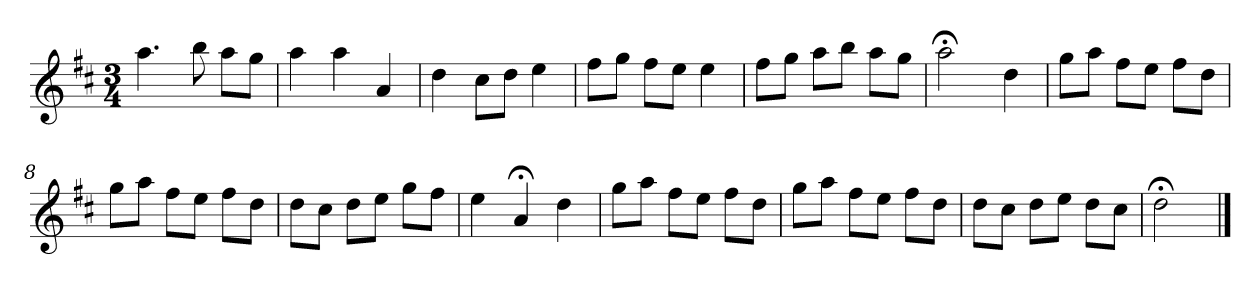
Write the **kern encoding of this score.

**kern
*part1
*staff1
*k[f#c#]
*D:
*M3/4
*MM120
=1
4.aa
8bb
8aaL
8ggJ
=2
4aa
4aa
4a
=3
4dd
8cc#L
8ddJ
4ee
=4
8ff#L
8ggJ
8ff#L
8eeJ
4ee
=5
8ff#L
8ggJ
8aaL
8bbJ
8aaL
8ggJ
=6
2aa;<
4dd
=7
8ggL
8aaJ
8ff#L
8eeJ
8ff#L
8ddJ
=8
8ggL
8aaJ
8ff#L
8eeJ
8ff#L
8ddJ
=9
8ddL
8cc#J
8ddL
8eeJ
8ggL
8ff#J
=10
4ee
4a;<
4dd
=11
8ggL
8aaJ
8ff#L
8eeJ
8ff#L
8ddJ
=12
8ggL
8aaJ
8ff#L
8eeJ
8ff#L
8ddJ
=13
8ddL
8cc#J
8ddL
8eeJ
8ddL
8cc#J
=14
2dd;<
==
*-
